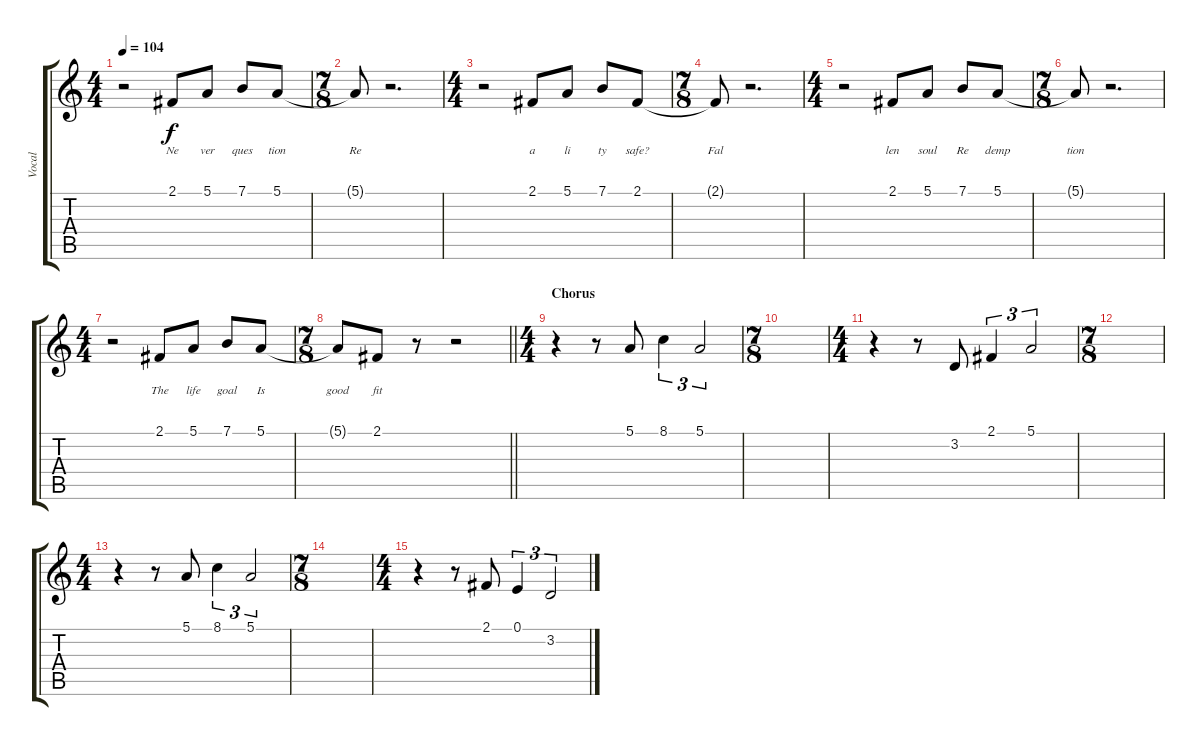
\track ("Vocal" "Vocal") {instrument acousticgrandpiano}
\staff {score tabs}
\tuning (E4 B3 G3 D3 A2 E2) {hide}
\ts (4 4)
\tempo 104
\clef g2
\ks c
r.2{dy f} 2.1.8{lyrics (0 "Ne") lyrics (1 "") lyrics (2 "") lyrics (3 "") lyrics (4 "")} 5.1.8{lyrics (0 "ver") lyrics (1 "") lyrics (2 "") lyrics (3 "") lyrics (4 "")} 7.1.8{lyrics (0 "ques") lyrics (1 "") lyrics (2 "") lyrics (3 "") lyrics (4 "")} 5.1.8{lyrics (0 "tion") lyrics (1 "") lyrics (2 "") lyrics (3 "") lyrics (4 "")} |
\ts (7 8)
5.1{t}.8{lyrics (0 "Re") lyrics (1 "") lyrics (2 "") lyrics (3 "") lyrics (4 "")} r.2{d} |
\ts (4 4)
r.2 2.1.8{lyrics (0 "a") lyrics (1 "") lyrics (2 "") lyrics (3 "") lyrics (4 "")} 5.1.8{lyrics (0 "li") lyrics (1 "") lyrics (2 "") lyrics (3 "") lyrics (4 "")} 7.1.8{lyrics (0 "ty") lyrics (1 "") lyrics (2 "") lyrics (3 "") lyrics (4 "")} 2.1.8{lyrics (0 "safe?") lyrics (1 "") lyrics (2 "") lyrics (3 "") lyrics (4 "")} |
\ts (7 8)
2.1{t}.8{lyrics (0 "Fal") lyrics (1 "") lyrics (2 "") lyrics (3 "") lyrics (4 "")} r.2{d} |
\ts (4 4)
r.2 2.1.8{lyrics (0 "len") lyrics (1 "") lyrics (2 "") lyrics (3 "") lyrics (4 "")} 5.1.8{lyrics (0 "soul") lyrics (1 "") lyrics (2 "") lyrics (3 "") lyrics (4 "")} 7.1.8{lyrics (0 "Re") lyrics (1 "") lyrics (2 "") lyrics (3 "") lyrics (4 "")} 5.1.8{lyrics (0 "demp") lyrics (1 "") lyrics (2 "") lyrics (3 "") lyrics (4 "")} |
\ts (7 8)
5.1{t}.8{lyrics (0 "tion") lyrics (1 "") lyrics (2 "") lyrics (3 "") lyrics (4 "")} r.2{d} |
\ts (4 4)
r.2 2.1.8{lyrics (0 "The") lyrics (1 "") lyrics (2 "") lyrics (3 "") lyrics (4 "")} 5.1.8{lyrics (0 "life") lyrics (1 "") lyrics (2 "") lyrics (3 "") lyrics (4 "")} 7.1.8{lyrics (0 "goal") lyrics (1 "") lyrics (2 "") lyrics (3 "") lyrics (4 "")} 5.1.8{lyrics (0 "Is") lyrics (1 "") lyrics (2 "") lyrics (3 "") lyrics (4 "")} |
\ts (7 8)
\barLineRight lightlight
5.1{t}.8{lyrics (0 "good") lyrics (1 "") lyrics (2 "") lyrics (3 "") lyrics (4 "")} 2.1.8{lyrics (0 "fit") lyrics (1 "") lyrics (2 "") lyrics (3 "") lyrics (4 "")} r.8 r.2 |
\ts (4 4)
\section ("" "Chorus")
r.4 r.8 5.1.8 8.1.4{tu (3 2)} 5.1.2{tu (3 2)} |
\ts (7 8)
|
\ts (4 4)
r.4 r.8 3.2.8 2.1.4{tu (3 2)} 5.1.2{tu (3 2)} |
\ts (7 8)
|
\ts (4 4)
r.4 r.8 5.1.8 8.1.4{tu (3 2)} 5.1.2{tu (3 2)} |
\ts (7 8)
|
\ts (4 4)
r.4 r.8 2.1.8 0.1.4{tu (3 2)} 3.2.2{tu (3 2)}
